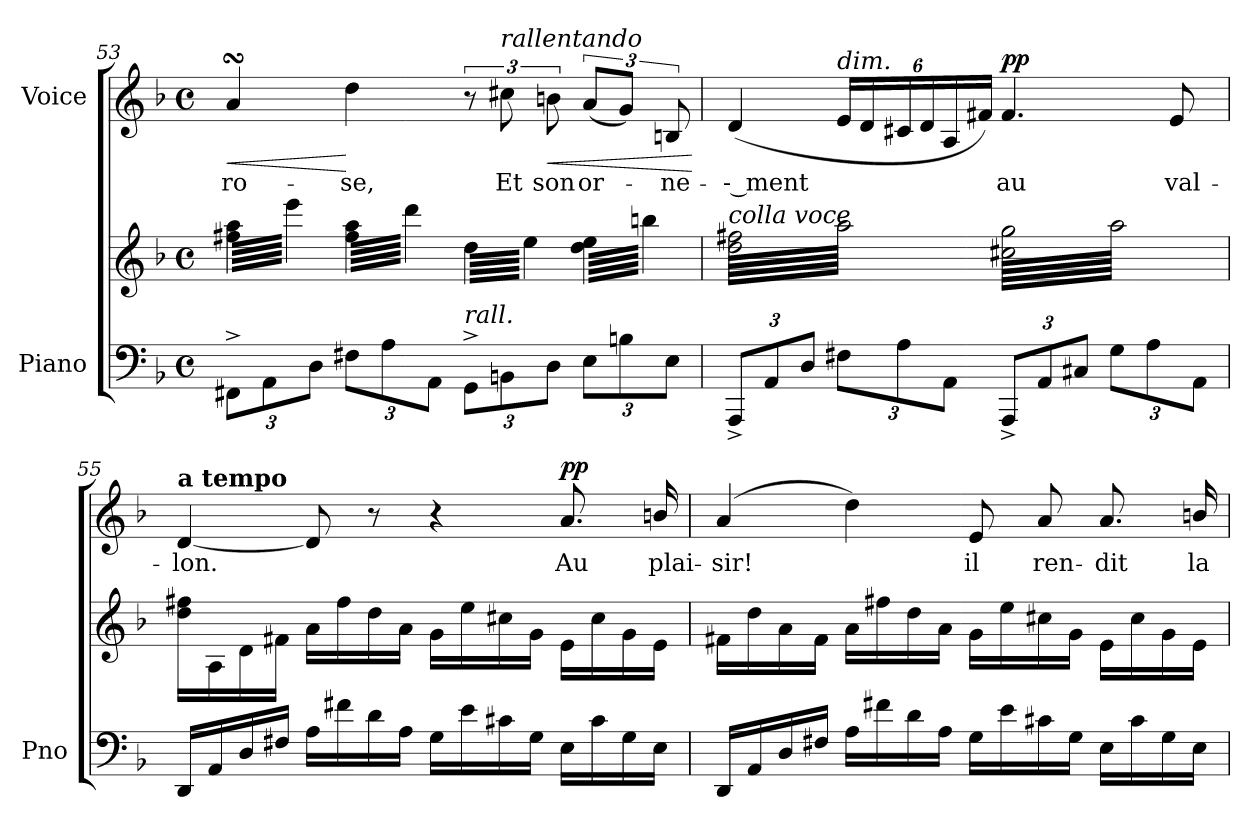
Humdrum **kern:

**kern	**kern	**dynam	**kern	**text	**dynam
*part2	*part2	*part2	*part1	*part1	*part1
*staff3	*staff2	*staff2/3	*staff1	*staff1	*staff1
*I"Piano	*	*	*I"Voice	*	*
*I'Pno	*	*	*	*	*
*clefF4	*clefG2	*	*clefG2	*	*
*k[b-]	*k[b-]	*	*k[b-]	*	*
*M4/4	*M4/4	*	*M4/4	*	*
*met(c)	*met(c)	*	*met(c)	*	*
=53	=53	=53	=53	=53	=53
!	!	!	!	!	!LO:HP:b
*	*tremolo	*	*	*	*
12FF#X^\L	64ff#X\ 64aa\LLLL	.	4asSsS/	ro-	<
.	64eee\	.	.	.	.
.	64ff#X\ 64aa\	.	.	.	.
.	64eee\	.	.	.	.
.	64ff#X\ 64aa\	.	.	.	.
.	64eee\	.	.	.	.
12AA\	.	.	.	.	.
.	64ff#X\ 64aa\	.	.	.	.
.	64eee\	.	.	.	.
.	64ff#X\ 64aa\	.	.	.	.
.	64eee\	.	.	.	.
.	64ff#X\ 64aa\	.	.	.	.
12D\J	.	.	.	.	.
.	64eee\	.	.	.	.
.	64ff#X\ 64aa\	.	.	.	.
.	64eee\	.	.	.	.
.	64ff#X\ 64aa\	.	.	.	.
.	64eee\JJJJ	.	.	.	.
12F#X\L	64ff#\ 64aa\LLLL	.	4dd\	-se,	[
.	64ddd\	.	.	.	.
.	64ff#\ 64aa\	.	.	.	.
.	64ddd\	.	.	.	.
.	64ff#\ 64aa\	.	.	.	.
.	64ddd\	.	.	.	.
12A\	.	.	.	.	.
.	64ff#\ 64aa\	.	.	.	.
.	64ddd\	.	.	.	.
.	64ff#\ 64aa\	.	.	.	.
.	64ddd\	.	.	.	.
.	64ff#\ 64aa\	.	.	.	.
12AA\J	.	.	.	.	.
.	64ddd\	.	.	.	.
.	64ff#\ 64aa\	.	.	.	.
.	64ddd\	.	.	.	.
.	64ff#\ 64aa\	.	.	.	.
.	64ddd\JJJJ	.	.	.	.
!LO:TX:i:t=rall.	!	!	!	!	!
12GG^\L	64dd\LLLL	.	12r	.	.
.	64ee\	.	.	.	.
.	64dd\	.	.	.	.
.	64ee\	.	.	.	.
.	64dd\	.	.	.	.
.	64ee\	.	.	.	.
!	!	!	!LO:TX:a:i:t=rallentando	!	!
12BBn\	.	.	12cc#X\	Et	.
.	64dd\	.	.	.	.
.	64ee\	.	.	.	.
.	64dd\	.	.	.	.
.	64ee\	.	.	.	.
.	64dd\	.	.	.	.
!	!	!	!	!	!LO:HP:b
12D\J	.	.	12bn\	son	<
.	64ee\	.	.	.	.
.	64dd\	.	.	.	.
.	64ee\	.	.	.	.
.	64dd\	.	.	.	.
.	64ee\JJJJ	.	.	.	.
12E\L	64dd\ 64ee\LLLL	.	(12a/L	or-	.
.	64bbn\	.	.	.	.
.	64dd\ 64ee\	.	.	.	.
.	64bbn\	.	.	.	.
.	64dd\ 64ee\	.	.	.	.
.	64bbn\	.	.	.	.
12Bn\	.	.	12g/J)	.	.
.	64dd\ 64ee\	.	.	.	.
.	64bbn\	.	.	.	.
.	64dd\ 64ee\	.	.	.	.
.	64bbn\	.	.	.	.
.	64dd\ 64ee\	.	.	.	.
12E\J	.	.	12Bn/	-ne-	.
.	64bbn\	.	.	.	.
.	64dd\ 64ee\	.	.	.	.
.	64bbn\	.	.	.	.
.	64dd\ 64ee\	.	.	.	.
.	64bbn\JJJJ	.	.	.	.
.	.	.	.	.	[
=54	=54	=54	=54	=54	=54
*Xbrackettup	*	*	*	*	*
*	*^	*	*	*	*
!	!LO:TX:i:t=colla voce	!	!	!	!	!
12AAA^>/L	64dd\ 64ff#X\LLLL	3%2ryy	.	(>4d/	-- ment	.
.	64aa\	.	.	.	.	.
.	64dd\ 64ff#X\	.	.	.	.	.
.	64aa\	.	.	.	.	.
.	64dd\ 64ff#X\	.	.	.	.	.
.	64aa\	.	.	.	.	.
12AA/	.	.	.	.	.	.
.	64dd\ 64ff#X\	.	.	.	.	.
.	64aa\	.	.	.	.	.
.	64dd\ 64ff#X\	.	.	.	.	.
.	64aa\	.	.	.	.	.
.	64dd\ 64ff#X\	.	.	.	.	.
12D/J	.	.	.	.	.	.
.	64aa\	.	.	.	.	.
.	64dd\ 64ff#X\	.	.	.	.	.
.	64aa\	.	.	.	.	.
.	64dd\ 64ff#X\	.	.	.	.	.
.	64aa\	.	.	.	.	.
*brackettup	*	*	*	*Xbrackettup	*	*
!	!	!	!	!LO:TX:a:i:t=dim.	!	!
12F#X\L	64dd\ 64ff#X\	.	.	24e/LL	.	.
.	64aa\	.	.	.	.	.
.	64dd\ 64ff#X\	.	.	.	.	.
.	.	.	.	24d/	.	.
.	64aa\	.	.	.	.	.
.	64dd\ 64ff#X\	.	.	.	.	.
.	64aa\	.	.	.	.	.
12A\	.	.	.	24c#X/	.	.
.	64dd\ 64ff#X\	.	.	.	.	.
.	64aa\	.	.	.	.	.
.	64dd\ 64ff#X\	.	.	24d/	.	.
.	64aa\	.	.	.	.	.
.	64dd\ 64ff#X\	.	.	.	.	.
12AA\J	.	.	.	24A/	.	.
.	64aa\	.	.	.	.	.
.	64dd\ 64ff#X\	.	.	.	.	.
.	64aa\	.	.	.	.	.
.	.	.	.	24f#X/JJ)	.	.
.	64dd\ 64ff#X\	.	.	.	.	.
.	64aa\JJJJ	.	.	.	.	.
*Xbrackettup	*	*	*	*	*	*
!	!	!	!	!	!	!LO:DY:a
12AAA^>/L	64cc#X\ 64gg\LLLL	.	.	4.f#/	au	pp
.	64aa\	.	.	.	.	.
.	64cc#X\ 64gg\	.	.	.	.	.
.	64aa\	.	.	.	.	.
.	64cc#X\ 64gg\	.	.	.	.	.
.	64aa\	.	.	.	.	.
12AA/	.	.	.	.	.	.
.	64cc#X\ 64gg\	.	.	.	.	.
.	64aa\	.	.	.	.	.
.	64cc#X\ 64gg\	.	.	.	.	.
.	64aa\	.	.	.	.	.
.	64cc#X\ 64gg\	.	.	.	.	.
12C#X/J	.	6.ryy	.	.	.	.
.	64aa\	.	.	.	.	.
.	64cc#X\ 64gg\	.	.	.	.	.
.	64aa\	.	.	.	.	.
.	64cc#X\ 64gg\	.	.	.	.	.
.	64aa\	.	.	.	.	.
*brackettup	*	*	*	*	*	*
12G\L	64cc#X\ 64gg\	.	.	.	.	.
.	64aa\	.	.	.	.	.
.	64cc#X\ 64gg\	.	.	.	.	.
.	64aa\	.	.	.	.	.
.	64cc#X\ 64gg\	.	.	.	.	.
.	64aa\	.	.	.	.	.
12A\	.	.	.	.	.	.
.	64cc#X\ 64gg\	.	.	.	.	.
.	64aa\	.	.	.	.	.
.	64cc#X\ 64gg\	.	.	8e/	val-	.
.	64aa\	.	.	.	.	.
.	64cc#X\ 64gg\	.	.	.	.	.
!	!	!	!LO:DY:b	!	!	!
!	!	!	!LO:DY:n=1:b	!	!	!
12AA\J	.	12ryy	other-dynamics pp	.	.	.
.	64aa\	.	.	.	.	.
.	64cc#X\ 64gg\	.	.	.	.	.
.	64aa\	.	.	.	.	.
.	64cc#X\ 64gg\	.	.	.	.	.
.	64aa\JJJJ	.	.	.	.	.
*	*Xtremolo	*	*	*	*	*
=55	=55	=55	=55	=55	=55	=55
!	!	!	!	!LO:TX:a:B:t=a tempo	!	!
!	!LO:TX:a:B:t=a tempo	!	!	!	!	!
*	*v	*v	*	*	*	*
16DD/LL	16dd\ 16ff#X\LL	.	[4d/	-lon.	.
.	.	.	.	.	.
.	.	.	.	.	.
.	.	.	.	.	.
16AA/	16A\	.	.	.	.
.	.	.	.	.	.
.	.	.	.	.	.
.	.	.	.	.	.
16D/	16d\	.	.	.	.
.	.	.	.	.	.
.	.	.	.	.	.
.	.	.	.	.	.
16F#X/JJ	16f#X\JJ	.	.	.	.
.	.	.	.	.	.
.	.	.	.	.	.
.	.	.	.	.	.
16A\LL	16a\LL	.	8d/]	.	.
16f#X\	16ff#\	.	.	.	.
16d\	16dd\	.	8r	.	.
16A\JJ	16a\JJ	.	.	.	.
16G\LL	16g\LL	.	4r	.	.
16e\	16ee\	.	.	.	.
16c#X\	16cc#X\	.	.	.	.
16G\JJ	16g\JJ	.	.	.	.
!	!	!	!	!	!LO:DY:a
16E\LL	16e\LL	.	8.a/	Au	pp
16c#\	16cc#\	.	.	.	.
16G\	16g\	.	.	.	.
16E\JJ	16e\JJ	.	16bn/	plai-	.
=56	=56	=56	=56	=56	=56
16DD/LL	16f#X\LL	.	(4a/	-sir!	.
16AA/	16dd\	.	.	.	.
16D/	16a\	.	.	.	.
16F#X/JJ	16f#\JJ	.	.	.	.
16A\LL	16a\LL	.	4dd\)	.	.
16f#X\	16ff#X\	.	.	.	.
16d\	16dd\	.	.	.	.
16A\JJ	16a\JJ	.	.	.	.
16G\LL	16g\LL	.	8e/	il	.
16e\	16ee\	.	.	.	.
16c#X\	16cc#X\	.	8a/	ren-	.
16G\JJ	16g\JJ	.	.	.	.
16E\LL	16e\LL	.	8.a/	-dit	.
16c#\	16cc#\	.	.	.	.
16G\	16g\	.	.	.	.
16E\JJ	16e\JJ	.	16bn/	la	.
=	=	=	=	=	=
*-	*-	*-	*-	*-	*-
